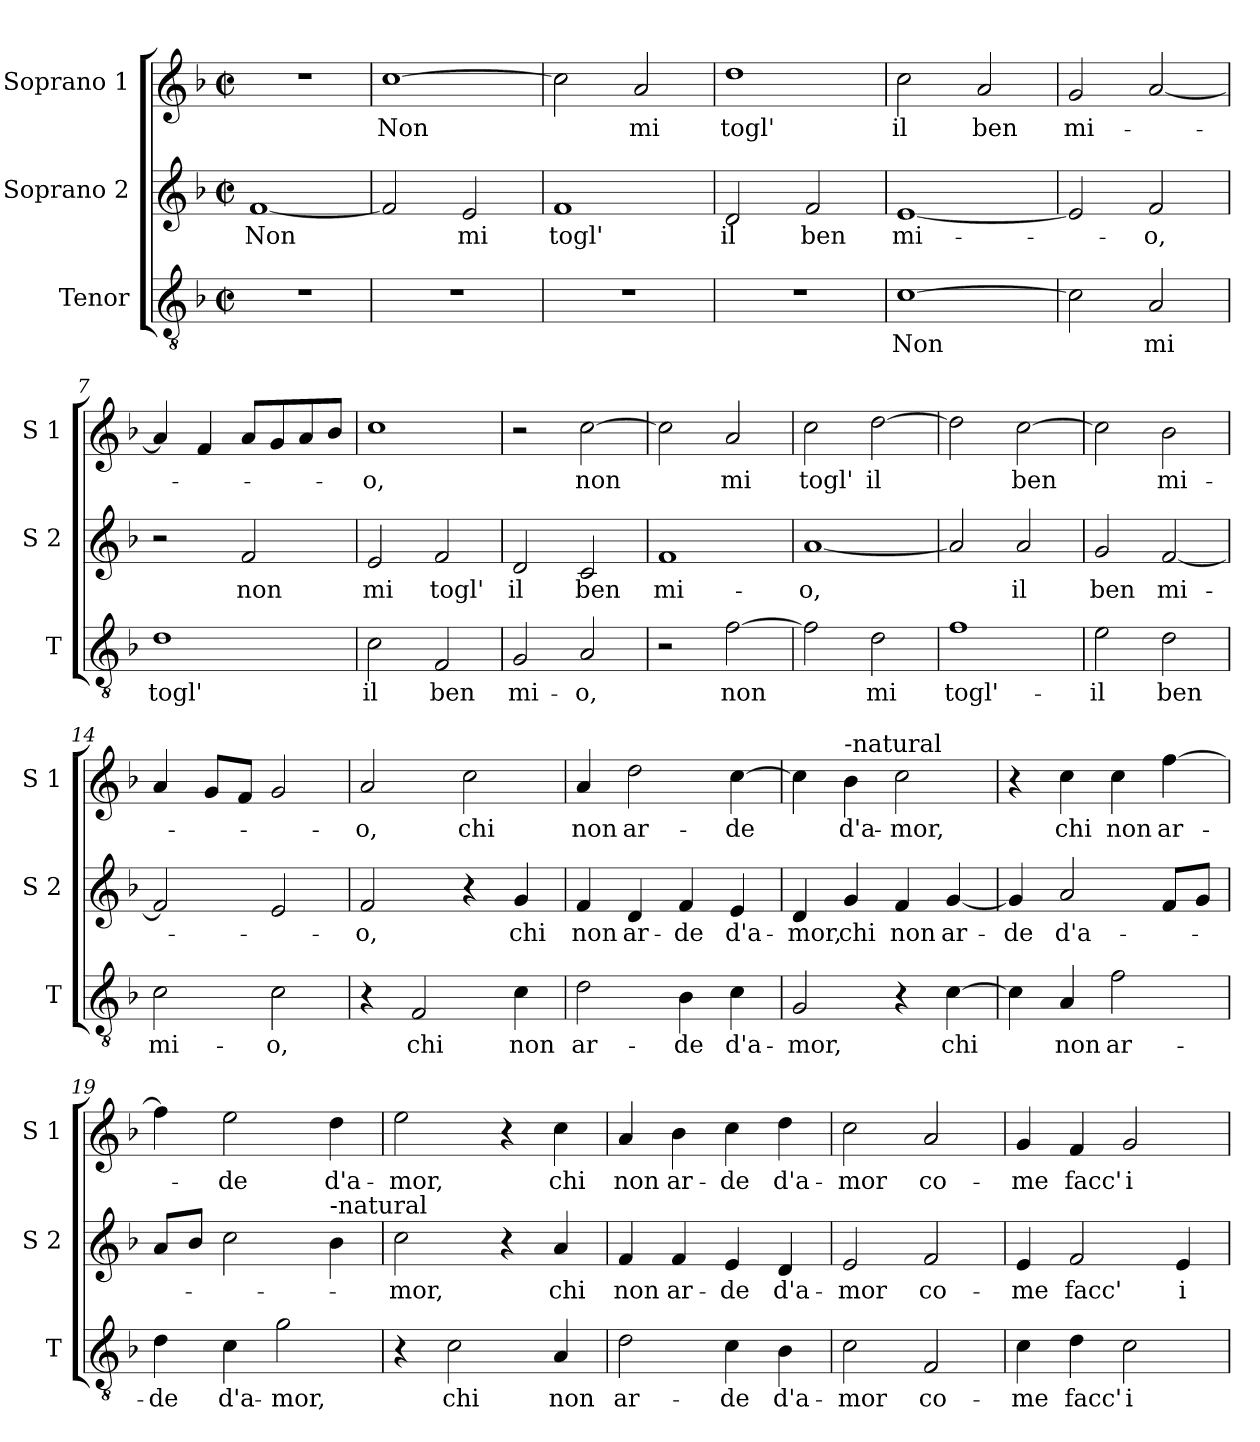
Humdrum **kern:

**kern	**text	**kern	**text	**kern	**text
*part3	*part3	*part2	*part2	*part1	*part1
*staff3	*staff3	*staff2	*staff2	*staff1	*staff1
*I"Tenor	*	*I"Soprano 2	*	*I"Soprano 1	*
*I'T	*	*I'S 2	*	*I'S 1	*
*clefGv2	*	*clefG2	*	*clefG2	*
*k[b-]	*	*k[b-]	*	*k[b-]	*
*F:	*	*F:	*	*F:	*
*M2/2	*	*M2/2	*	*M2/2	*
*met(c|)	*	*met(c|)	*	*met(c|)	*
=1	=1	=1	=1	=1	=1
!	!	!	!LO:LY:b	!	!
1r	.	[1f	Non	1r	.
=2	=2	=2	=2	=2	=2
!	!	!	!	!	!LO:LY:b
1r	.	2f/]	.	[1cc	Non
!	!	!	!LO:LY:b	!	!
.	.	2e/	mi	.	.
=3	=3	=3	=3	=3	=3
!	!	!	!LO:LY:b	!	!
1r	.	1f	togl'	2cc\]	.
!	!	!	!	!	!LO:LY:b
.	.	.	.	2a/	mi
=4	=4	=4	=4	=4	=4
!	!	!	!LO:LY:b	!	!LO:LY:b
1r	.	2d/	il	1dd	togl'
!	!	!	!LO:LY:b	!	!
.	.	2f/	ben	.	.
=5	=5	=5	=5	=5	=5
!	!LO:LY:b	!	!LO:LY:b	!	!LO:LY:b
[1c	Non	[1e	mi-	2cc\	il
!	!	!	!	!	!LO:LY:b
.	.	.	.	2a/	ben
=6	=6	=6	=6	=6	=6
!	!	!	!	!	!LO:LY:b
2c\]	.	2e/]	.	2g/	mi-
!	!LO:LY:b	!	!LO:LY:b	!	!
2A/	mi	2f/	-o,	[2a/	.
!!LO:LB:g=z
=7	=7	=7	=7	=7	=7
!	!LO:LY:b	!	!	!	!
1d	togl'	2r	.	4a/]	.
.	.	.	.	4f/	.
!	!	!	!LO:LY:b	!	!
.	.	2f/	non	8a/L	.
.	.	.	.	8g/	.
.	.	.	.	8a/	.
.	.	.	.	8b-/J	.
=8	=8	=8	=8	=8	=8
!	!LO:LY:b	!	!LO:LY:b	!	!LO:LY:b
2c\	il	2e/	mi	1cc	-o,
!	!LO:LY:b	!	!LO:LY:b	!	!
2F/	ben	2f/	togl'	.	.
=9	=9	=9	=9	=9	=9
!	!LO:LY:b	!	!LO:LY:b	!	!
2G/	mi-	2d/	il	2r	.
!	!LO:LY:b	!	!LO:LY:b	!	!LO:LY:b
2A/	-o,	2c/	ben	[2cc\	non
=10	=10	=10	=10	=10	=10
!	!	!	!LO:LY:b	!	!
2r	.	1f	mi-	2cc\]	.
!	!LO:LY:b	!	!	!	!LO:LY:b
[2f\	non	.	.	2a/	mi
=11	=11	=11	=11	=11	=11
!	!	!	!LO:LY:b	!	!LO:LY:b
2f\]	.	[1a	-o,	2cc\	togl'
!	!LO:LY:b	!	!	!	!LO:LY:b
2d\	mi	.	.	[2dd\	il
=12	=12	=12	=12	=12	=12
!	!LO:LY:b	!	!	!	!
1f	togl'-	2a/]	.	2dd\]	.
!	!	!	!LO:LY:b	!	!LO:LY:b
.	.	2a/	il	[2cc\	ben
!!LO:LB:g=z
=13	=13	=13	=13	=13	=13
!	!LO:LY:b	!	!LO:LY:b	!	!
2e\	-il	2g/	ben	2cc\]	.
!	!LO:LY:b	!	!LO:LY:b	!	!LO:LY:b
2d\	ben	[2f/	mi-	2b-\	mi-
=14	=14	=14	=14	=14	=14
!	!LO:LY:b	!	!	!	!
2c\	mi-	2f/]	.	4a/	.
.	.	.	.	8g/L	.
.	.	.	.	8f/J	.
!	!LO:LY:b	!	!	!	!
2c\	-o,	2e/	.	2g/	.
=15	=15	=15	=15	=15	=15
!	!	!	!LO:LY:b	!	!LO:LY:b
4r	.	2f/	-o,	2a/	-o,
!	!LO:LY:b	!	!	!	!
2F/	chi	.	.	.	.
!	!	!	!	!	!LO:LY:b
.	.	4r	.	2cc\	chi
!	!LO:LY:b	!	!LO:LY:b	!	!
4c\	non	4g/	chi	.	.
=16	=16	=16	=16	=16	=16
!	!LO:LY:b	!	!LO:LY:b	!	!LO:LY:b
2d\	ar-	4f/	non	4a/	non
!	!	!	!LO:LY:b	!	!LO:LY:b
.	.	4d/	ar-	2dd\	ar-
!	!LO:LY:b	!	!LO:LY:b	!	!
4B-\	-de	4f/	-de	.	.
!	!LO:LY:b	!	!LO:LY:b	!	!LO:LY:b
4c\	d'a-	4e/	d'a-	[4cc\	-de
=17	=17	=17	=17	=17	=17
!	!LO:LY:b	!	!LO:LY:b	!	!
2G/	-mor,	4d/	-mor,	4cc\]	.
!	!	!	!	!LO:TX:a:t=-natural	!
!	!	!	!LO:LY:b	!	!LO:LY:b
.	.	4g/	chi	4b-\	d'a-
!	!	!	!LO:LY:b	!	!LO:LY:b
4r	.	4f/	non	2cc\	-mor,
!	!LO:LY:b	!	!LO:LY:b	!	!
[4c\	chi	[4g/	ar-	.	.
=18	=18	=18	=18	=18	=18
!	!	!	!LO:LY:b	!	!
4c\]	.	4g/]	-de	4r	.
!	!LO:LY:b	!	!LO:LY:b	!	!LO:LY:b
4A/	non	2a/	d'a-	4cc\	chi
!	!LO:LY:b	!	!	!	!LO:LY:b
2f\	ar-	.	.	4cc\	non
!	!	!	!	!	!LO:LY:b
.	.	8f/L	.	[4ff\	ar-
.	.	8g/J	.	.	.
!!LO:PB:g=z
=19	=19	=19	=19	=19	=19
!	!LO:LY:b	!	!	!	!
4d\	-de	8a/L	.	4ff\]	.
.	.	8b-/J	.	.	.
!	!LO:LY:b	!	!	!	!LO:LY:b
4c\	d'a-	2cc\	.	2ee\	-de
!	!LO:LY:b	!	!	!	!
2g\	-mor,	.	.	.	.
!	!	!LO:TX:a:t=-natural	!	!	!
!	!	!	!	!	!LO:LY:b
.	.	4b-\	.	4dd\	d'a-
=20	=20	=20	=20	=20	=20
!	!	!	!LO:LY:b	!	!LO:LY:b
4r	.	2cc\	-mor,	2ee\	-mor,
!	!LO:LY:b	!	!	!	!
2c\	chi	.	.	.	.
.	.	4r	.	4r	.
!	!LO:LY:b	!	!LO:LY:b	!	!LO:LY:b
4A/	non	4a/	chi	4cc\	chi
=21	=21	=21	=21	=21	=21
!	!LO:LY:b	!	!LO:LY:b	!	!LO:LY:b
2d\	ar-	4f/	non	4a/	non
!	!	!	!LO:LY:b	!	!LO:LY:b
.	.	4f/	ar-	4b-\	ar-
!	!LO:LY:b	!	!LO:LY:b	!	!LO:LY:b
4c\	-de	4e/	-de	4cc\	-de
!	!LO:LY:b	!	!LO:LY:b	!	!LO:LY:b
4B-\	d'a-	4d/	d'a-	4dd\	d'a-
=22	=22	=22	=22	=22	=22
!	!LO:LY:b	!	!LO:LY:b	!	!LO:LY:b
2c\	-mor	2e/	-mor	2cc\	-mor
!	!LO:LY:b	!	!LO:LY:b	!	!LO:LY:b
2F/	co-	2f/	co-	2a/	co-
=23	=23	=23	=23	=23	=23
!	!LO:LY:b	!	!LO:LY:b	!	!LO:LY:b
4c\	-me	4e/	-me	4g/	-me
!	!LO:LY:b	!	!LO:LY:b	!	!LO:LY:b
4d\	facc'	2f/	facc'	4f/	facc'
!	!LO:LY:b	!	!	!	!LO:LY:b
2c\	i-	.	.	2g/	i-
!	!	!	!LO:LY:b	!	!
.	.	4e/	i-	.	.
=	=	=	=	=	=
*-	*-	*-	*-	*-	*-
